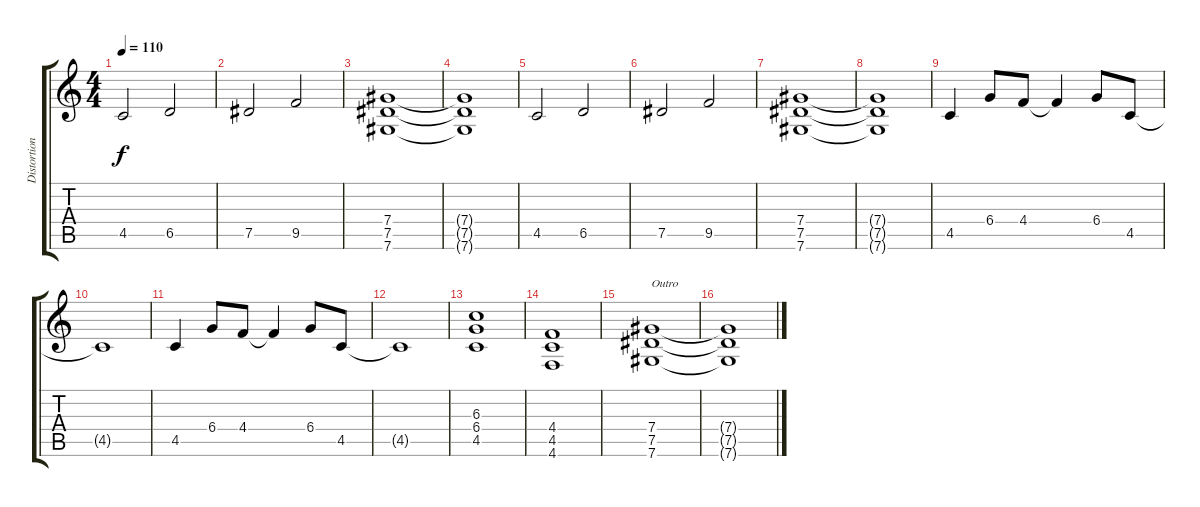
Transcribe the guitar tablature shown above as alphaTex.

\track ("Distortion Guitar I" "Distortion") {instrument distortionguitar}
\staff {score tabs}
\tuning (Eb4 Bb3 Gb3 Db3 Ab2 Db2) {hide}
\ts (4 4)
\tempo 110
\clef g2
\ks c
4.5.2{dy f} 6.5.2 |
7.5.2 9.5.2 |
(7.4 7.5 7.6).1 |
(7.4{t} 7.5{t} 7.6{t}).1 |
4.5.2 6.5.2 |
7.5.2 9.5.2 |
(7.4 7.5 7.6).1 |
(7.4{t} 7.5{t} 7.6{t}).1 |
4.5.4 6.4.8 4.4.8 4.4{t}.4 6.4.8 4.5.8 |
4.5{t}.1 |
4.5.4 6.4.8 4.4.8 4.4{t}.4 6.4.8 4.5.8 |
4.5{t}.1 |
(6.3 6.4 4.5).1 |
(4.4 4.5 4.6).1 |
(7.4 7.5 7.6).1{txt "Outro"} |
(7.4{t} 7.5{t} 7.6{t}).1
